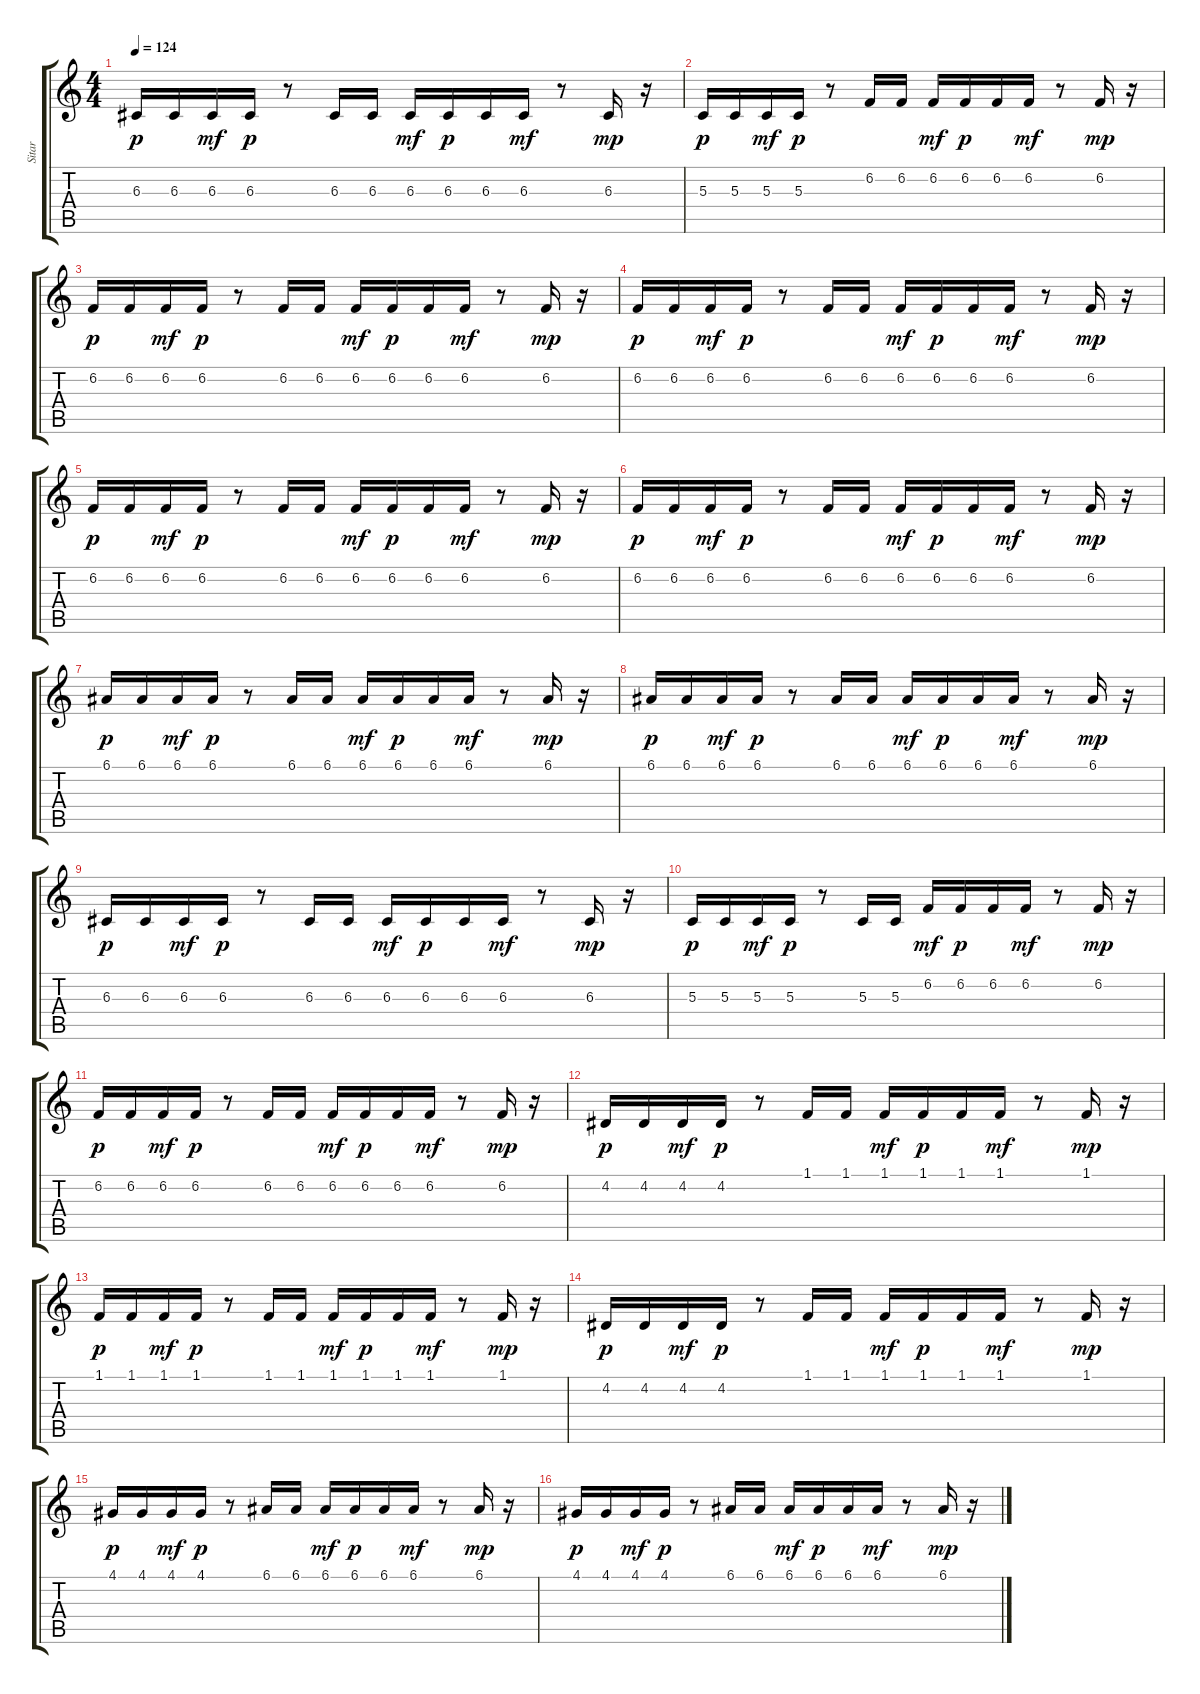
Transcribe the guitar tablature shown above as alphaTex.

\track ("Sitar" "Sitar") {instrument sitar}
\staff {score tabs}
\tuning (E4 B3 G3 D3 A2 E2) {hide}
\ts (4 4)
\tempo 124
\clef g2
\ks c
6.3.16{dy p} 6.3.16 6.3.16{dy mf} 6.3.16{dy p} r.8 6.3.16 6.3.16 6.3.16{dy mf} 6.3.16{dy p} 6.3.16 6.3.16{dy mf} r.8 6.3.16{dy mp} r.16 |
5.3.16{dy p} 5.3.16 5.3.16{dy mf} 5.3.16{dy p} r.8 6.2.16 6.2.16 6.2.16{dy mf} 6.2.16{dy p} 6.2.16 6.2.16{dy mf} r.8 6.2.16{dy mp} r.16 |
6.2.16{dy p} 6.2.16 6.2.16{dy mf} 6.2.16{dy p} r.8 6.2.16 6.2.16 6.2.16{dy mf} 6.2.16{dy p} 6.2.16 6.2.16{dy mf} r.8 6.2.16{dy mp} r.16 |
6.2.16{dy p} 6.2.16 6.2.16{dy mf} 6.2.16{dy p} r.8 6.2.16 6.2.16 6.2.16{dy mf} 6.2.16{dy p} 6.2.16 6.2.16{dy mf} r.8 6.2.16{dy mp} r.16 |
6.2.16{dy p} 6.2.16 6.2.16{dy mf} 6.2.16{dy p} r.8 6.2.16 6.2.16 6.2.16{dy mf} 6.2.16{dy p} 6.2.16 6.2.16{dy mf} r.8 6.2.16{dy mp} r.16 |
6.2.16{dy p} 6.2.16 6.2.16{dy mf} 6.2.16{dy p} r.8 6.2.16 6.2.16 6.2.16{dy mf} 6.2.16{dy p} 6.2.16 6.2.16{dy mf} r.8 6.2.16{dy mp} r.16 |
6.1.16{dy p} 6.1.16 6.1.16{dy mf} 6.1.16{dy p} r.8 6.1.16 6.1.16 6.1.16{dy mf} 6.1.16{dy p} 6.1.16 6.1.16{dy mf} r.8 6.1.16{dy mp} r.16 |
6.1.16{dy p} 6.1.16 6.1.16{dy mf} 6.1.16{dy p} r.8 6.1.16 6.1.16 6.1.16{dy mf} 6.1.16{dy p} 6.1.16 6.1.16{dy mf} r.8 6.1.16{dy mp} r.16 |
6.3.16{dy p} 6.3.16 6.3.16{dy mf} 6.3.16{dy p} r.8 6.3.16 6.3.16 6.3.16{dy mf} 6.3.16{dy p} 6.3.16 6.3.16{dy mf} r.8 6.3.16{dy mp} r.16 |
5.3.16{dy p} 5.3.16 5.3.16{dy mf} 5.3.16{dy p} r.8 5.3.16 5.3.16 6.2.16{dy mf} 6.2.16{dy p} 6.2.16 6.2.16{dy mf} r.8 6.2.16{dy mp} r.16 |
6.2.16{dy p} 6.2.16 6.2.16{dy mf} 6.2.16{dy p} r.8 6.2.16 6.2.16 6.2.16{dy mf} 6.2.16{dy p} 6.2.16 6.2.16{dy mf} r.8 6.2.16{dy mp} r.16 |
4.2.16{dy p} 4.2.16 4.2.16{dy mf} 4.2.16{dy p} r.8 1.1.16 1.1.16 1.1.16{dy mf} 1.1.16{dy p} 1.1.16 1.1.16{dy mf} r.8 1.1.16{dy mp} r.16 |
1.1.16{dy p} 1.1.16 1.1.16{dy mf} 1.1.16{dy p} r.8 1.1.16 1.1.16 1.1.16{dy mf} 1.1.16{dy p} 1.1.16 1.1.16{dy mf} r.8 1.1.16{dy mp} r.16 |
4.2.16{dy p} 4.2.16 4.2.16{dy mf} 4.2.16{dy p} r.8 1.1.16 1.1.16 1.1.16{dy mf} 1.1.16{dy p} 1.1.16 1.1.16{dy mf} r.8 1.1.16{dy mp} r.16 |
4.1.16{dy p} 4.1.16 4.1.16{dy mf} 4.1.16{dy p} r.8 6.1.16 6.1.16 6.1.16{dy mf} 6.1.16{dy p} 6.1.16 6.1.16{dy mf} r.8 6.1.16{dy mp} r.16 |
4.1.16{dy p} 4.1.16 4.1.16{dy mf} 4.1.16{dy p} r.8 6.1.16 6.1.16 6.1.16{dy mf} 6.1.16{dy p} 6.1.16 6.1.16{dy mf} r.8 6.1.16{dy mp} r.16
